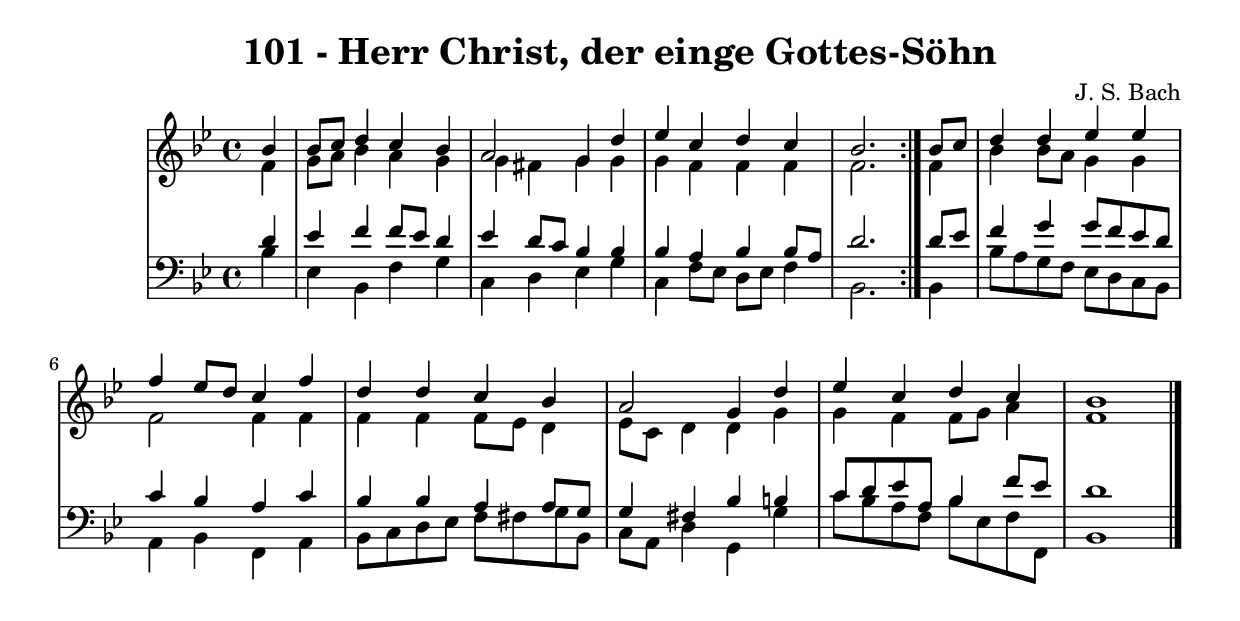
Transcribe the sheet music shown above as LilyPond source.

\version "2.10.33"

\header {
  title = "101 - Herr Christ, der einge Gottes-Söhn"
  composer = "J. S. Bach"
}


global = {
  \time 4/4
  \key bes \major
}


soprano = \relative c'' {
  \repeat volta 2 {
    \partial 4 bes4 
    bes8 c8 d4 c4 bes4 
    a2 g4 d'4 
    ees4 c4 d4 c4 
    bes2. } bes8 c8 
  d4 d4 ees4 ees4   %5
  f4 ees8 d8 c4 f4 
  d4 d4 c4 bes4 
  a2 g4 d'4 
  ees4 c4 d4 c4 
  bes1   %10
  
}

alto = \relative c' {
  \repeat volta 2 {
    \partial 4 f4 
    g8 a8 bes4 a4 g4 
    g4 fis4 g4 g4 
    g4 f4 f4 f4 
    f2. } f4 
  bes4 bes8 a8 g4 g4   %5
  f2 f4 f4 
  f4 f4 f8 ees8 d4 
  ees8 c8 d4 d4 g4 
  g4 f4 f8 g8 a4 
  f1   %10
  
}

tenor = \relative c' {
  \repeat volta 2 {
    \partial 4 d4 
    ees4 f4 f8 ees8 d4 
    ees4 d8 c8 bes4 bes4 
    bes4 a4 bes4 bes8 a8 
    d2. } d8 ees8 
  f4 g4 g8 f8 ees8 d8   %5
  c4 bes4 a4 c4 
  bes4 bes4 a4 a8 g8 
  g4 fis4 bes4 b4 
  c8 d8 ees8 a,8 bes4 f'8 ees8 
  d1   %10
  
}

baixo = \relative c' {
  \repeat volta 2 {
    \partial 4 bes4 
    ees,4 bes4 f'4 g4 
    c,4 d4 ees4 g4 
    c,4 f8 ees8 d8 ees8 f4 
    bes,2. } bes4 
  bes'8 a8 g8 f8 ees8 d8 c8 bes8   %5
  a4 bes4 f4 a4 
  bes8 c8 d8 ees8 f8 fis8 g8 bes,8 
  c8 a8 d4 g,4 g'4 
  c8 bes8 a8 f8 bes8 ees,8 f8 f,8 
  bes1   %10
  
}

\score {
  <<
    \new StaffGroup <<
      \override StaffGroup.SystemStartBracket #'style = #'line 
      \new Staff {
        <<
          \global
          \new Voice = "soprano" { \voiceOne \soprano }
          \new Voice = "alto" { \voiceTwo \alto }
        >>
      }
      \new Staff {
        <<
          \global
          \clef "bass"
          \new Voice = "tenor" {\voiceOne \tenor }
          \new Voice = "baixo" { \voiceTwo \baixo \bar "|."}
        >>
      }
    >>
  >>
  \layout {}
  \midi {}
}